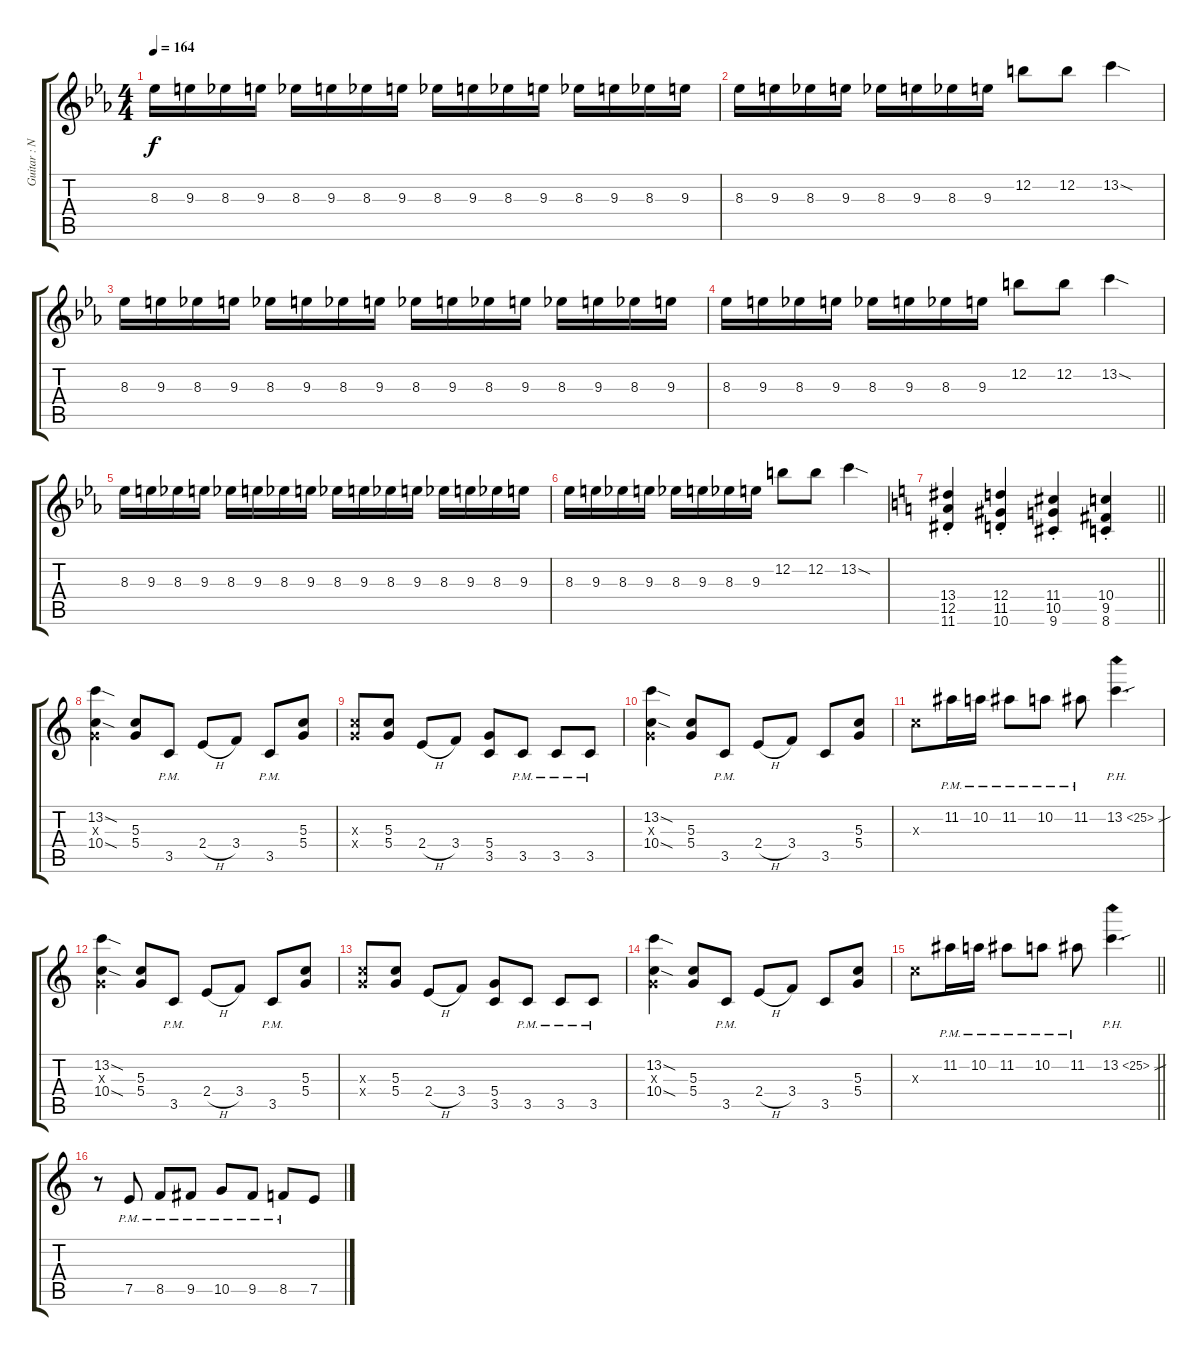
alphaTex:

\track ("Guitar : Nakano Azu - Nyan" "Guitar : N") {instrument overdrivenguitar}
\staff {score tabs}
\tuning (E4 B3 G3 D3 A2 E2) {hide}
\ts (4 4)
\tempo 164
\clef g2
\ks eb
8.3.16{dy f} 9.3.16 8.3.16 9.3.16 8.3.16 9.3.16 8.3.16 9.3.16 8.3.16 9.3.16 8.3.16 9.3.16 8.3.16 9.3.16 8.3.16 9.3.16 |
8.3.16 9.3.16 8.3.16 9.3.16 8.3.16 9.3.16 8.3.16 9.3.16 12.2.8 12.2.8 13.2{sod}.4 |
8.3.16 9.3.16 8.3.16 9.3.16 8.3.16 9.3.16 8.3.16 9.3.16 8.3.16 9.3.16 8.3.16 9.3.16 8.3.16 9.3.16 8.3.16 9.3.16 |
8.3.16 9.3.16 8.3.16 9.3.16 8.3.16 9.3.16 8.3.16 9.3.16 12.2.8 12.2.8 13.2{sod}.4 |
8.3.16 9.3.16 8.3.16 9.3.16 8.3.16 9.3.16 8.3.16 9.3.16 8.3.16 9.3.16 8.3.16 9.3.16 8.3.16 9.3.16 8.3.16 9.3.16 |
8.3.16 9.3.16 8.3.16 9.3.16 8.3.16 9.3.16 8.3.16 9.3.16 12.2.8 12.2.8 13.2{sod}.4 |
\barLineRight lightlight
\ks c
(13.4{st} 12.5{st} 11.6{st}).4 (12.4{st} 11.5{st} 10.6{st}).4 (11.4{st} 10.5{st} 9.6{st}).4 (10.4{st} 9.5{st} 8.6{st}).4 |
(13.2{sod} 0.3{x} 10.4{sod}).4 (5.3 5.4).8 3.5{pm}.8 2.4{h}.8 3.4.8 3.5{pm}.8 (5.3 5.4).8 |
(5.3{x} 5.4{x}).8 (5.3 5.4).8 2.4{h}.8 3.4.8 (5.4 3.5).8 3.5{pm}.8 3.5{pm}.8 3.5{pm}.8 |
(13.2{sod} 0.3{x} 10.4{sod}).4 (5.3 5.4).8 3.5{pm}.8 2.4{h}.8 3.4.8 3.5.8 (5.3 5.4).8 |
5.3{x}.8 11.2{pm}.16 10.2{pm}.16 11.2{pm}.8 10.2{pm}.8 11.2{pm}.8 13.2{ph 12 sou}.4{d} |
(13.2{sod} 0.3{x} 10.4{sod}).4 (5.3 5.4).8 3.5{pm}.8 2.4{h}.8 3.4.8 3.5{pm}.8 (5.3 5.4).8 |
(5.3{x} 5.4{x}).8 (5.3 5.4).8 2.4{h}.8 3.4.8 (5.4 3.5).8 3.5{pm}.8 3.5{pm}.8 3.5{pm}.8 |
(13.2{sod} 0.3{x} 10.4{sod}).4 (5.3 5.4).8 3.5{pm}.8 2.4{h}.8 3.4.8 3.5.8 (5.3 5.4).8 |
\barLineRight lightlight
5.3{x}.8 11.2{pm}.16 10.2{pm}.16 11.2{pm}.8 10.2{pm}.8 11.2{pm}.8 13.2{ph 12 sou}.4{d} |
r.8 7.5{pm}.8 8.5{pm}.8 9.5{pm}.8 10.5{pm}.8 9.5{pm}.8 8.5{pm}.8 7.5.8
